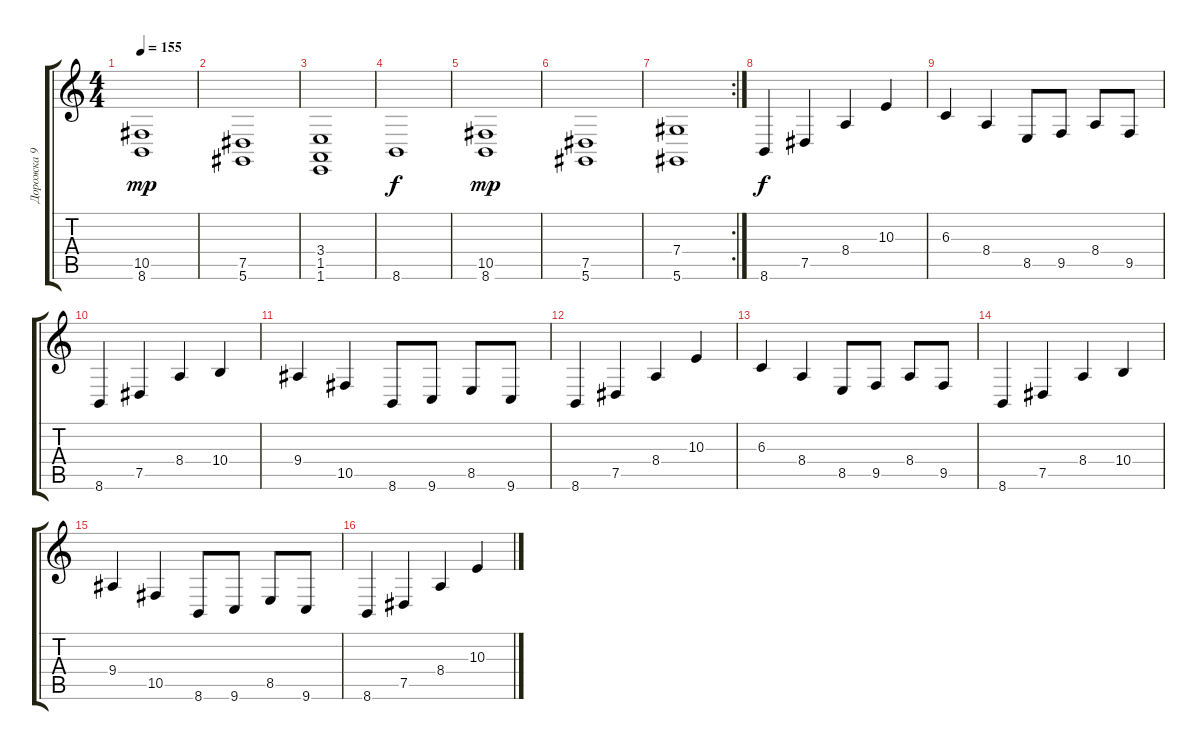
\track ("Дорожка 9" "Дорожка 9") {instrument pad7halo}
\staff {score tabs}
\tuning (Eb4 Bb3 Gb3 Db3 Ab2 Eb2) {hide}
\ts (4 4)
\tempo 155
\clef g2
\ks c
(10.5 8.6).1{dy mp} |
(7.5 5.6).1 |
(3.4 1.5 1.6).1 |
8.6.1{dy f} |
(10.5 8.6).1{dy mp} |
(7.5 5.6).1 |
\rc 2
(7.4 5.6).1 |
8.6.4{dy f} 7.5.4 8.4.4 10.3.4 |
6.3.4 8.4.4 8.5.8 9.5.8 8.4.8 9.5.8 |
8.6.4 7.5.4 8.4.4 10.4.4 |
9.4.4 10.5.4 8.6.8 9.6.8 8.5.8 9.6.8 |
8.6.4 7.5.4 8.4.4 10.3.4 |
6.3.4 8.4.4 8.5.8 9.5.8 8.4.8 9.5.8 |
8.6.4 7.5.4 8.4.4 10.4.4 |
9.4.4 10.5.4 8.6.8 9.6.8 8.5.8 9.6.8 |
8.6.4 7.5.4 8.4.4 10.3.4
